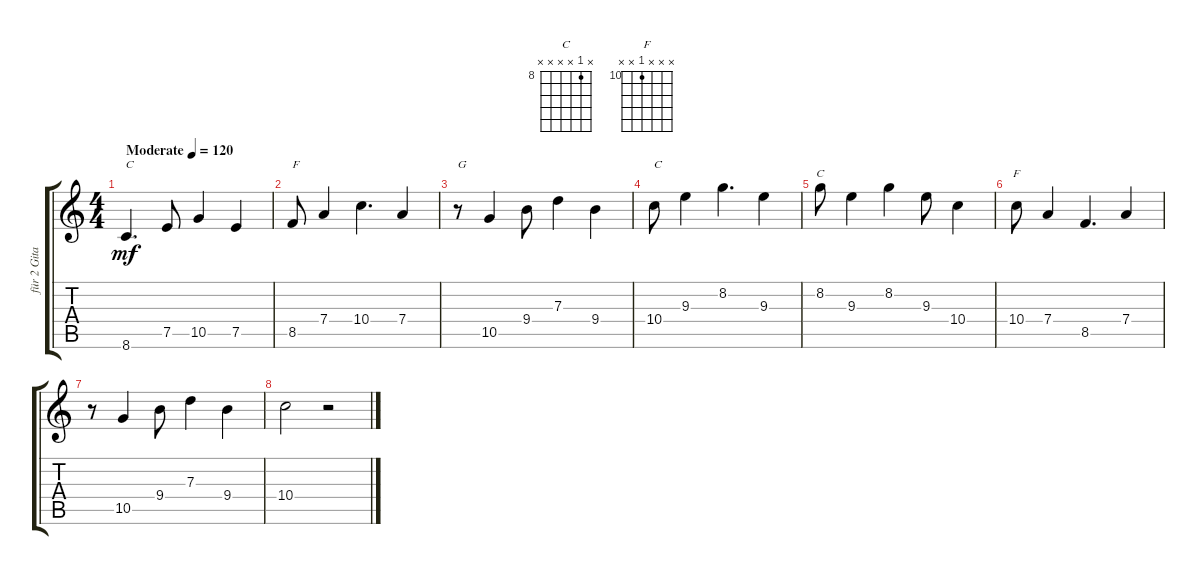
\track ("für 2 Gitarren" "für 2 Gita") {instrument acousticguitarnylon}
\staff {score tabs}
\tuning (E4 B3 G3 D3 A2 E2) {hide}
\chord ("C" x 8 x x x x) {firstfret 8}
\chord ("F" x x x 10 x x) {firstfret 10}
\ts (4 4)
\tempo (120 "Moderate")
\clef g2
\ks c
8.6.4{d txt "C" dy mf instrument acousticguitarnylon} 7.5.8 10.5.4 7.5.4 |
8.5.8{txt "F"} 7.4.4 10.4.4{d} 7.4.4 |
r.8{txt "G"} 10.5.4 9.4.8 7.3.4 9.4.4 |
10.4.8{txt "C"} 9.3.4 8.2.4{d} 9.3.4 |
8.2.8{ch "C"} 9.3.4 8.2.4 9.3.8 10.4.4 |
10.4.8{ch "F"} 7.4.4 8.5.4{d} 7.4.4 |
r.8 10.5.4 9.4.8 7.3.4 9.4.4 |
10.4.2 r.2
